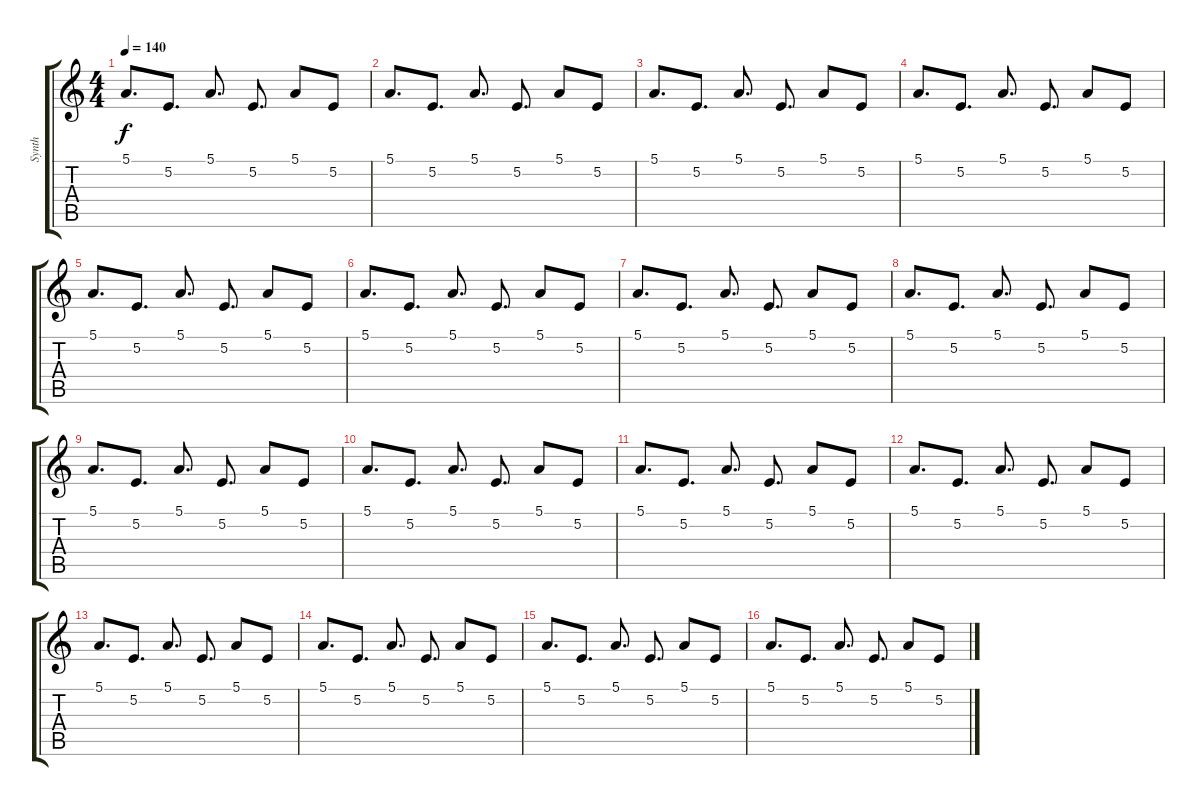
\track ("Synth" "Synth") {instrument lead2sawtooth}
\staff {score tabs}
\tuning (E4 B3 G3 D3 A2 E2) {hide}
\ts (4 4)
\tempo 140
\clef g2
\ks c
5.1.8{d dy f} 5.2.8{d} 5.1.8{d} 5.2.8{d} 5.1.8 5.2.8 |
5.1.8{d} 5.2.8{d} 5.1.8{d} 5.2.8{d} 5.1.8 5.2.8 |
5.1.8{d} 5.2.8{d} 5.1.8{d} 5.2.8{d} 5.1.8 5.2.8 |
5.1.8{d} 5.2.8{d} 5.1.8{d} 5.2.8{d} 5.1.8 5.2.8 |
5.1.8{d} 5.2.8{d} 5.1.8{d} 5.2.8{d} 5.1.8 5.2.8 |
5.1.8{d} 5.2.8{d} 5.1.8{d} 5.2.8{d} 5.1.8 5.2.8 |
5.1.8{d} 5.2.8{d} 5.1.8{d} 5.2.8{d} 5.1.8 5.2.8 |
5.1.8{d} 5.2.8{d} 5.1.8{d} 5.2.8{d} 5.1.8 5.2.8 |
5.1.8{d} 5.2.8{d} 5.1.8{d} 5.2.8{d} 5.1.8 5.2.8 |
5.1.8{d} 5.2.8{d} 5.1.8{d} 5.2.8{d} 5.1.8 5.2.8 |
5.1.8{d} 5.2.8{d} 5.1.8{d} 5.2.8{d} 5.1.8 5.2.8 |
5.1.8{d} 5.2.8{d} 5.1.8{d} 5.2.8{d} 5.1.8 5.2.8 |
5.1.8{d} 5.2.8{d} 5.1.8{d} 5.2.8{d} 5.1.8 5.2.8 |
5.1.8{d} 5.2.8{d} 5.1.8{d} 5.2.8{d} 5.1.8 5.2.8 |
5.1.8{d} 5.2.8{d} 5.1.8{d} 5.2.8{d} 5.1.8 5.2.8 |
5.1.8{d} 5.2.8{d} 5.1.8{d} 5.2.8{d} 5.1.8 5.2.8
